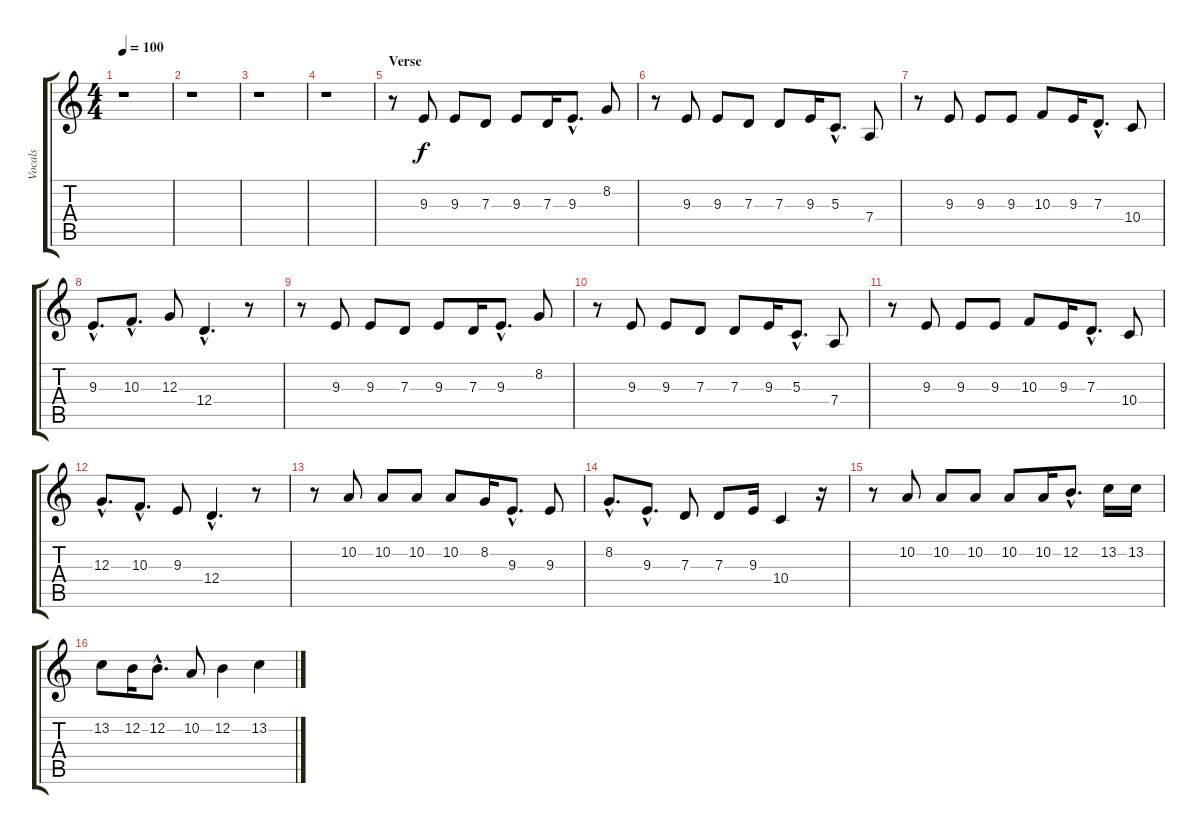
\track ("Vocals" "Vocals") {instrument lead2sawtooth}
\staff {score tabs}
\tuning (E4 B3 G3 D3 A2 E2) {hide}
\ts (4 4)
\tempo 100
\clef g2
\ks c
r.1{dy f} |
r.1 |
r.1 |
r.1 |
\section ("" "Verse")
r.8 9.3.8 9.3.8 7.3.8 9.3.8 7.3.16 9.3{hac}.8{d} 8.2.8 |
r.8 9.3.8 9.3.8 7.3.8 7.3.8 9.3.16 5.3{hac}.8{d} 7.4.8 |
r.8 9.3.8 9.3.8 9.3.8 10.3.8 9.3.16 7.3{hac}.8{d} 10.4.8 |
9.3{hac}.8{d} 10.3{hac}.8{d} 12.3.8 12.4{hac}.4{d} r.8 |
r.8 9.3.8 9.3.8 7.3.8 9.3.8 7.3.16 9.3{hac}.8{d} 8.2.8 |
r.8 9.3.8 9.3.8 7.3.8 7.3.8 9.3.16 5.3{hac}.8{d} 7.4.8 |
r.8 9.3.8 9.3.8 9.3.8 10.3.8 9.3.16 7.3{hac}.8{d} 10.4.8 |
12.3{hac}.8{d} 10.3{hac}.8{d} 9.3.8 12.4{hac}.4{d} r.8 |
\section ("" "")
r.8 10.2.8 10.2.8 10.2.8 10.2.8 8.2.16 9.3{hac}.8{d} 9.3.8 |
8.2{hac}.8{d} 9.3{hac}.8{d} 7.3.8 7.3.8 9.3.16 10.4.4 r.16 |
r.8 10.2.8 10.2.8 10.2.8 10.2.8 10.2.16 12.2{hac}.8{d} 13.2.16 13.2.16 |
13.2.8 12.2.16 12.2{hac}.8{d} 10.2.8 12.2.4 13.2.4
